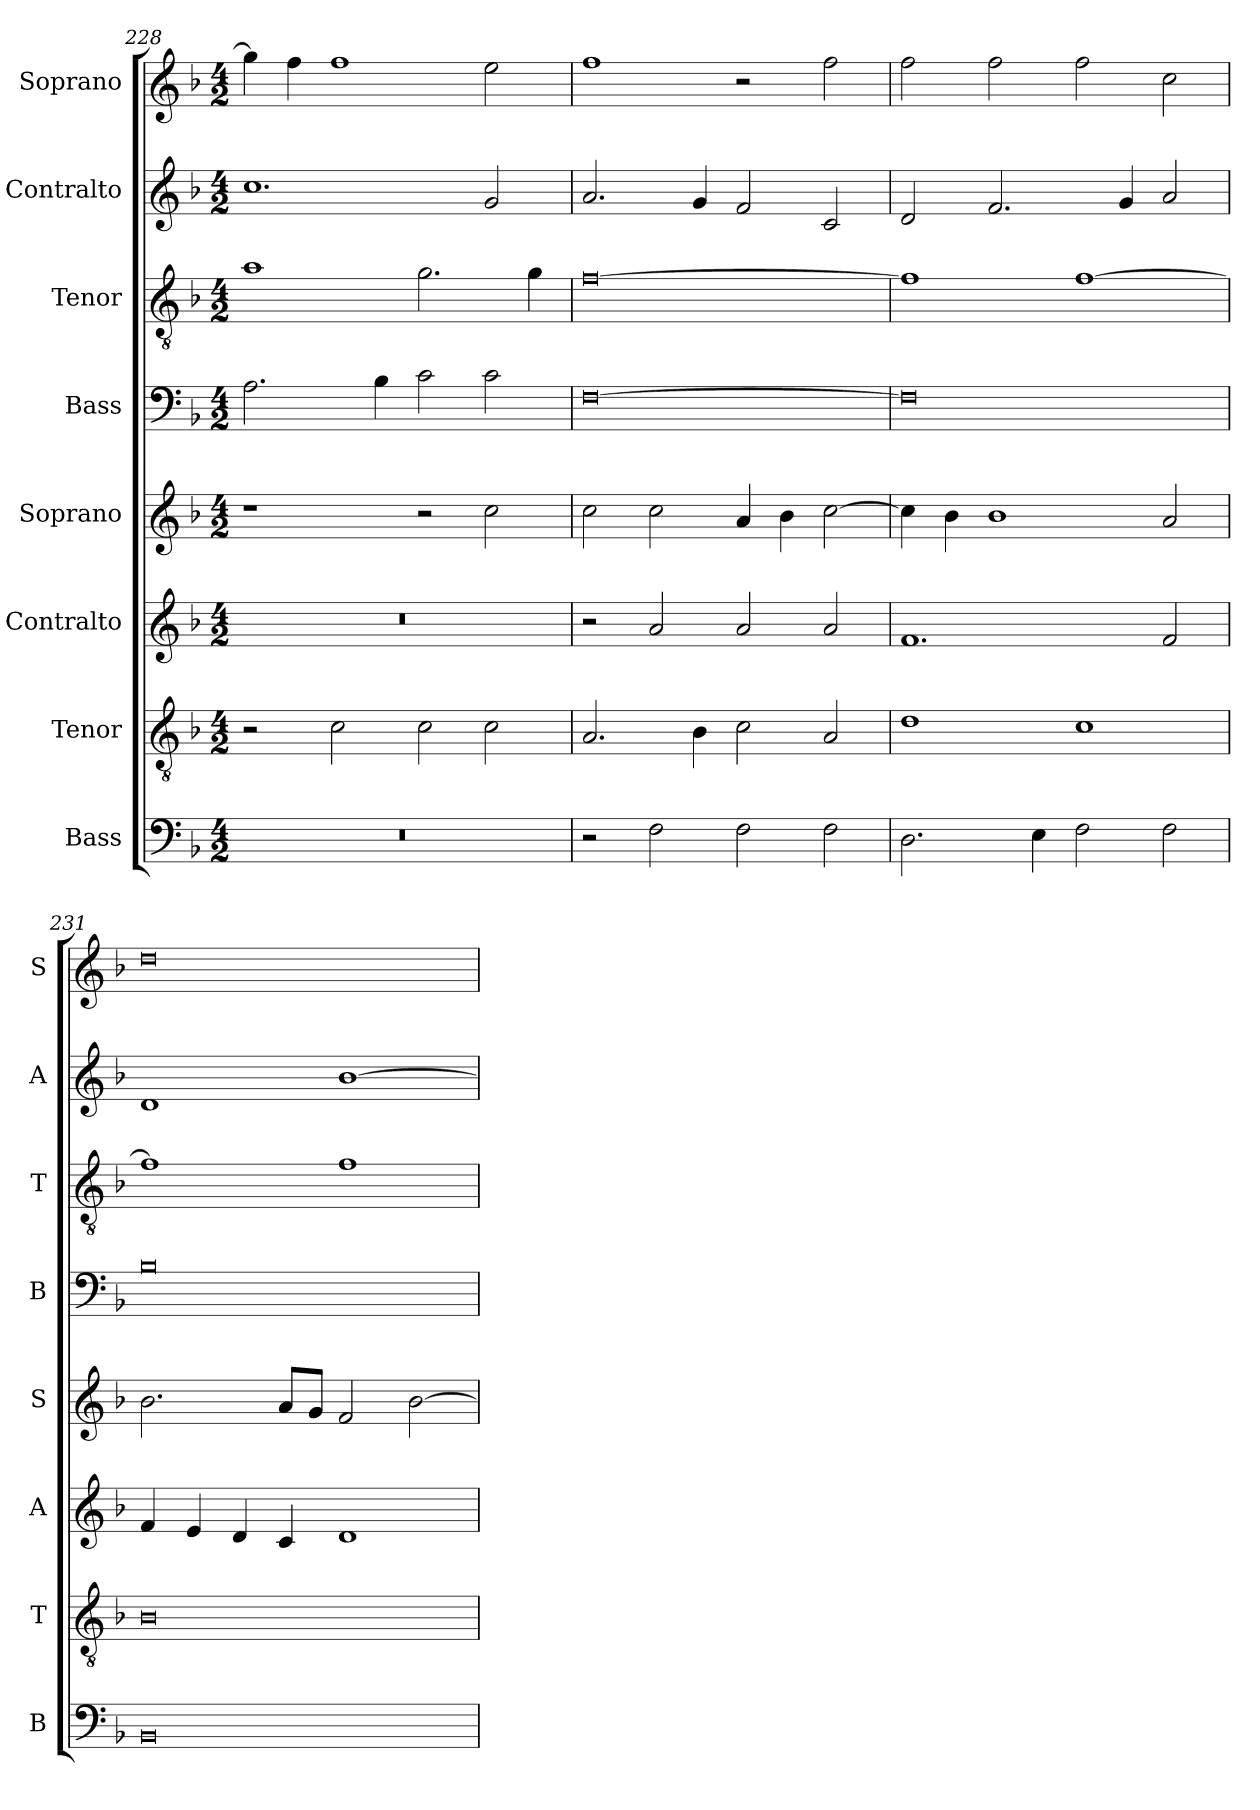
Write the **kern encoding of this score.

**kern	**kern	**kern	**kern	**kern	**kern	**kern	**kern
*part8	*part7	*part6	*part5	*part4	*part3	*part2	*part1
*staff8	*staff7	*staff6	*staff5	*staff4	*staff3	*staff2	*staff1
*I"Bass	*I"Tenor	*I"Contralto	*I"Soprano	*I"Bass	*I"Tenor	*I"Contralto	*I"Soprano
*I'B	*I'T	*I'A	*I'S	*I'B	*I'T	*I'A	*I'S
*clefF4	*clefGv2	*clefG2	*clefG2	*clefF4	*clefGv2	*clefG2	*clefG2
*k[b-]	*k[b-]	*k[b-]	*k[b-]	*k[b-]	*k[b-]	*k[b-]	*k[b-]
*G:dor	*G:dor	*G:dor	*G:dor	*G:dor	*G:dor	*G:dor	*G:dor
*M4/2	*M4/2	*M4/2	*M4/2	*M4/2	*M4/2	*M4/2	*M4/2
=228	=228	=228	=228	=228	=228	=228	=228
0r	2r	0r	1r	2.A	1a	1.cc	4gg]
.	.	.	.	.	.	.	4ff
.	2c	.	.	.	.	.	1ff
.	.	.	.	4B-	.	.	.
.	2c	.	2r	2c	2.g	.	.
.	2c	.	2cc	2c	.	2g	2ee
.	.	.	.	.	4g	.	.
=229	=229	=229	=229	=229	=229	=229	=229
2r	2.A	2r	2cc	[0F	[0f	2.a	1ff
2F	.	2a	2cc	.	.	.	.
.	4B-	.	.	.	.	4g	.
2F	2c	2a	4a	.	.	2f	2r
.	.	.	4b-	.	.	.	.
2F	2A	2a	[2cc	.	.	2c	2ff
=230	=230	=230	=230	=230	=230	=230	=230
2.D	1d	1.f	4cc]	0F]	1f]	2d	2ff
.	.	.	4b-	.	.	.	.
.	.	.	1b-	.	.	2.f	2ff
4E	.	.	.	.	.	.	.
2F	1c	.	.	.	[1f	.	2ff
.	.	.	.	.	.	4g	.
2F	.	2f	2a	.	.	2a	2cc
=231	=231	=231	=231	=231	=231	=231	=231
0BB-	0B-	4f	2.b-	0B-	1f]	1d	0dd
.	.	4e	.	.	.	.	.
.	.	4d	.	.	.	.	.
.	.	4c	8a/L	.	.	.	.
.	.	.	8g/J	.	.	.	.
.	.	1d	2f	.	1f	[1b-	.
.	.	.	[2b-	.	.	.	.
=	=	=	=	=	=	=	=
*-	*-	*-	*-	*-	*-	*-	*-
